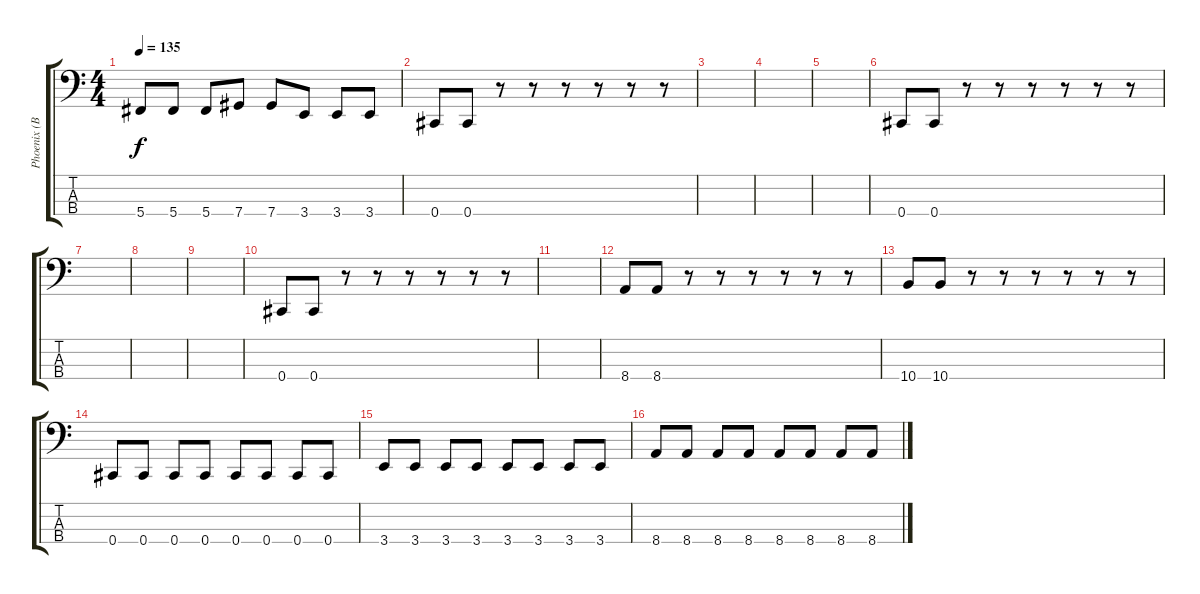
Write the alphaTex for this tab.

\track ("Phoenix (Bass)" "Phoenix (B") {instrument electricbassfinger}
\staff {score tabs}
\tuning (Gb2 Db2 Ab1 Db1) {hide}
\ts (4 4)
\tempo 135
\clef f4
\ks c
5.4.8{dy f} 5.4.8 5.4.8 7.4.8 7.4.8 3.4.8 3.4.8 3.4.8 |
0.4.8 0.4.8 r.8 r.8 r.8 r.8 r.8 r.8 |
|
|
|
0.4.8 0.4.8 r.8 r.8 r.8 r.8 r.8 r.8 |
|
|
|
0.4.8 0.4.8 r.8 r.8 r.8 r.8 r.8 r.8 |
|
8.4.8 8.4.8 r.8 r.8 r.8 r.8 r.8 r.8 |
10.4.8 10.4.8 r.8 r.8 r.8 r.8 r.8 r.8 |
0.4.8 0.4.8 0.4.8 0.4.8 0.4.8 0.4.8 0.4.8 0.4.8 |
3.4.8 3.4.8 3.4.8 3.4.8 3.4.8 3.4.8 3.4.8 3.4.8 |
8.4.8 8.4.8 8.4.8 8.4.8 8.4.8 8.4.8 8.4.8 8.4.8
